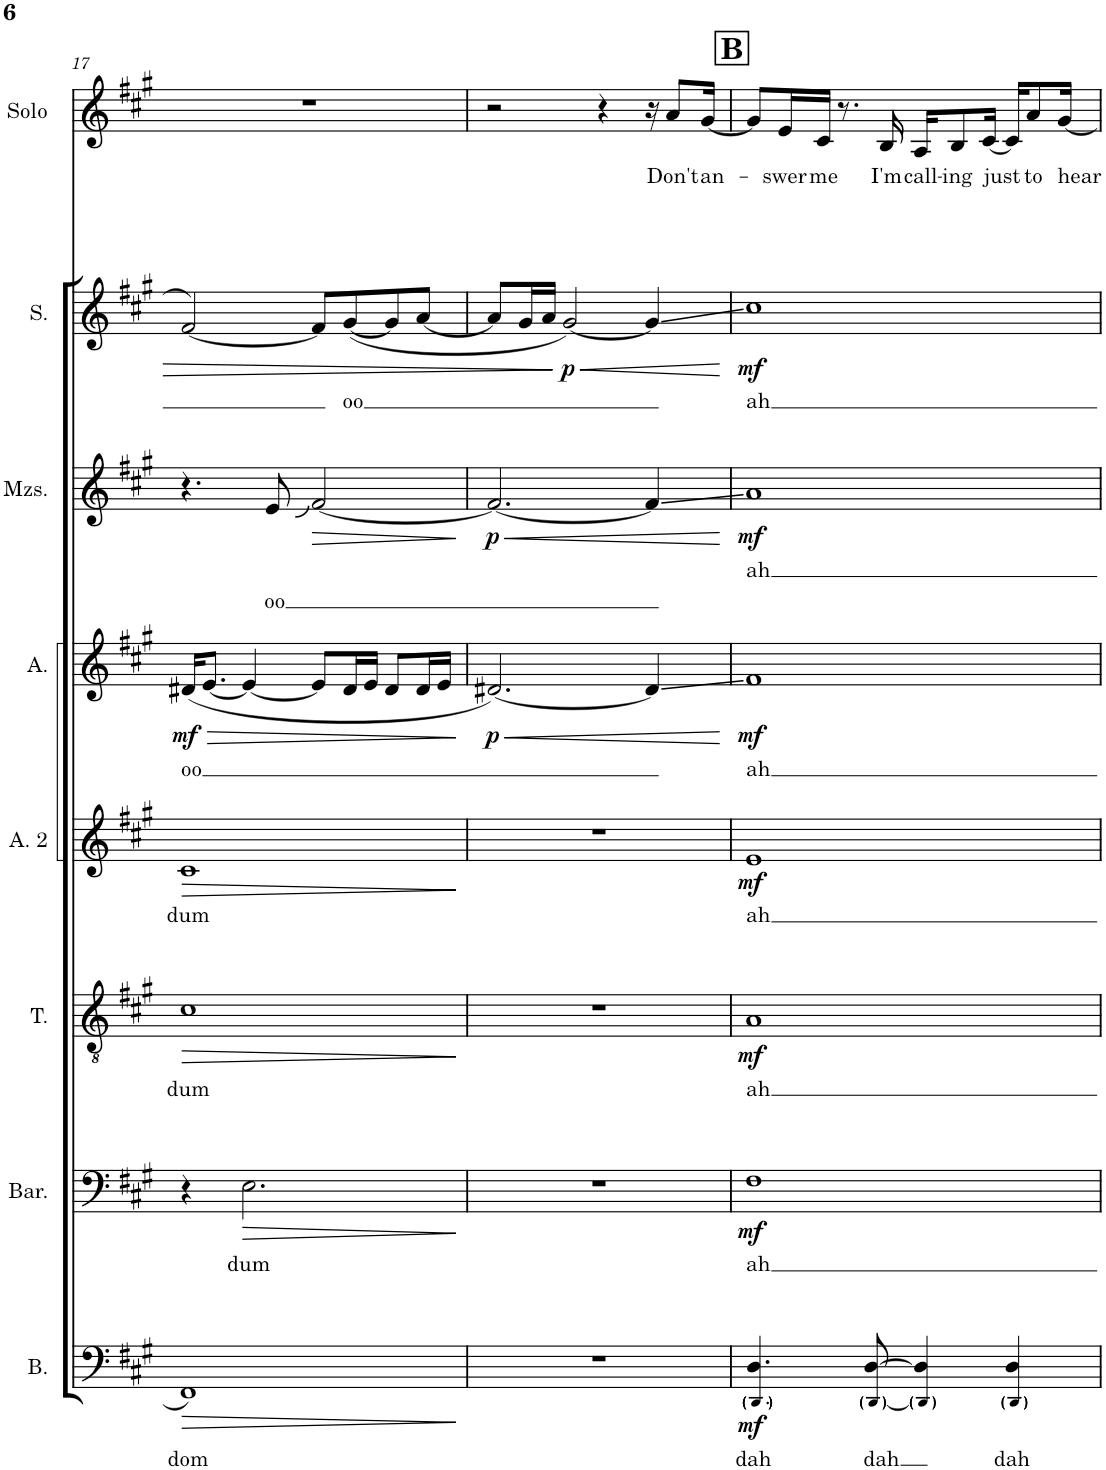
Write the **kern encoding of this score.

**kern	**text	**dynam	**kern	**text	**dynam	**kern	**text	**dynam	**kern	**text	**dynam	**kern	**text	**dynam	**kern	**text	**dynam	**kern	**text	**dynam	**kern	**text
*part8	*part8	*part8	*part7	*part7	*part7	*part6	*part6	*part6	*part5	*part5	*part5	*part4	*part4	*part4	*part3	*part3	*part3	*part2	*part2	*part2	*part1	*part1
*staff8	*staff8	*staff8	*staff7	*staff7	*staff7	*staff6	*staff6	*staff6	*staff5	*staff5	*staff5	*staff4	*staff4	*staff4	*staff3	*staff3	*staff3	*staff2	*staff2	*staff2	*staff1	*staff1
*I"Bass	*	*	*I"Baritone	*	*	*I"Tenor	*	*	*I"Alto 2	*	*	*I"Alto	*	*	*I"Mezzo-soprano	*	*	*I"Soprano	*	*	*I"Solo	*
*I'B.	*	*	*I'Bar.	*	*	*I'T.	*	*	*I'A. 2	*	*	*I'A.	*	*	*I'Mzs.	*	*	*I'S.	*	*	*I'Solo	*
!!LO:PB:g=z
*clefF4	*	*	*clefF4	*	*	*clefGv2	*	*	*clefG2	*	*	*clefG2	*	*	*clefG2	*	*	*clefG2	*	*	*clefG2	*
*k[f#c#g#]	*	*	*k[f#c#g#]	*	*	*k[f#c#g#]	*	*	*k[f#c#g#]	*	*	*k[f#c#g#]	*	*	*k[f#c#g#]	*	*	*k[f#c#g#]	*	*	*k[f#c#g#]	*
*M4/4	*	*	*M4/4	*	*	*M4/4	*	*	*M4/4	*	*	*M4/4	*	*	*M4/4	*	*	*M4/4	*	*	*M4/4	*
=17	=17	=17	=17	=17	=17	=17	=17	=17	=17	=17	=17	=17	=17	=17	=17	=17	=17	=17	=17	=17	=17	=17
!	!LO:LY:b	!LO:HP:b	!	!	!	!	!LO:LY:b	!LO:HP:b	!	!LO:LY:b	!LO:HP:b	!	!LO:LY:b	!LO:HP:b	!	!	!	!	!	!	!	!
!	!	!	!	!	!	!	!	!	!	!	!	!	!	!LO:DY:n=1:b	!	!	!	!	!	!	!	!
1FF#	dom	>	4r	.	.	1c#	dum	>	1c#	dum	>	(16d#X/KL	oo	> mf	4.r	.	.	[2f#/	.	.	1r	.
.	.	.	.	.	.	.	.	.	.	.	.	[8.e/J	.	.	.	.	.	.	.	.	.	.
!	!	!	!	!LO:LY:b	!LO:HP:b	!	!	!	!	!	!	!	!	!	!	!	!	!	!	!	!	!
.	.	.	2.E\	dum	>	.	.	.	.	.	.	4e/_	.	.	.	.	.	.	.	.	.	.
!	!	!	!	!	!	!	!	!	!	!	!	!	!	!	!	!LO:LY:b	!	!	!	!	!	!
.	.	.	.	.	.	.	.	.	.	.	.	.	.	.	8e/	oo	.	.	.	.	.	.
!	!	!	!	!	!	!	!	!	!	!	!	!	!	!	!	!	!LO:HP:b	!	!	!	!	!
.	.	.	.	.	.	.	.	.	.	.	.	8e/L]	.	.	[2f#/	.	>	8f#/L]	.	.	.	.
!	!	!	!	!	!	!	!	!	!	!	!	!	!	!	!	!	!	!	!LO:LY:b	!	!	!
.	.	.	.	.	.	.	.	.	.	.	.	16d#/L	.	.	.	.	.	([8g#/	oo	.	.	.
.	.	.	.	.	.	.	.	.	.	.	.	16e/JJ	.	.	.	.	.	.	.	.	.	.
.	.	.	.	.	.	.	.	.	.	.	.	8d#/L	.	.	.	.	.	8g#/]	.	.	.	.
.	.	.	.	.	.	.	.	.	.	.	.	16d#/L	.	.	.	.	.	[8a/J	.	.	.	.
.	.	.	.	.	.	.	.	.	.	.	.	16e/JJ	.	.	.	.	.	.	.	.	.	.
.	.	]	.	.	]	.	.	]	.	.	]	.	.	]	.	.	]	.	.	.	.	.
=18	=18	=18	=18	=18	=18	=18	=18	=18	=18	=18	=18	=18	=18	=18	=18	=18	=18	=18	=18	=18	=18	=18
!	!	!	!	!	!	!	!	!	!	!	!	!	!	!LO:HP:b	!	!	!LO:HP:b	!	!	!	!	!
!	!	!	!	!	!	!	!	!	!	!	!	!	!	!LO:DY:n=1:b	!	!	!LO:DY:n=1:b	!	!	!	!	!
1r	.	.	1r	.	.	1r	.	.	1r	.	.	[2.d#X/)	.	< p	2.f#/_	.	< p	8a/L]	.	.	2r	.
.	.	.	.	.	.	.	.	.	.	.	.	.	.	.	.	.	.	16g#/L	.	.	.	.
.	.	.	.	.	.	.	.	.	.	.	.	.	.	.	.	.	.	16a/JJ	.	.	.	.
!	!	!	!	!	!	!	!	!	!	!	!	!	!	!	!	!	!	!	!	!LO:HP:b	!	!
!	!	!	!	!	!	!	!	!	!	!	!	!	!	!	!	!	!	!	!	!LO:DY:n=1:b	!	!
.	.	.	.	.	.	.	.	.	.	.	.	.	.	.	.	.	.	[2g#/)	.	< p	.	.
.	.	.	.	.	.	.	.	.	.	.	.	.	.	.	.	.	.	.	.	.	4r	.
.	.	.	.	.	.	.	.	.	.	.	.	4d#/]	.	.	4f#/]	.	.	4g#/]	.	.	16r	.
!	!	!	!	!	!	!	!	!	!	!	!	!	!	!	!	!	!	!	!	!	!	!LO:LY:b
.	.	.	.	.	.	.	.	.	.	.	.	.	.	.	.	.	.	.	.	.	8a/L	Don't
!	!	!	!	!	!	!	!	!	!	!	!	!	!	!	!	!	!	!	!	!	!	!LO:LY:b
.	.	.	.	.	.	.	.	.	.	.	.	.	.	.	.	.	.	.	.	.	[16g#/Jk	an-
.	.	.	.	.	.	.	.	.	.	.	.	.	.	[	.	.	[	.	.	[	.	.
!!LO:REH:place=s1:a:B:cj:fs=14:t=B
=19	=19	=19	=19	=19	=19	=19	=19	=19	=19	=19	=19	=19	=19	=19	=19	=19	=19	=19	=19	=19	=19	=19
!	!LO:LY:b	!LO:DY:b	!	!LO:LY:b	!LO:DY:b	!	!LO:LY:b	!LO:DY:b	!	!LO:LY:b	!LO:DY:b	!	!LO:LY:b	!LO:DY:b	!	!LO:LY:b	!LO:DY:b	!	!LO:LY:b	!LO:DY:b	!	!
4.DD!/ 4.D/	dah	mf	1F#	ah	mf	1A	ah	mf	1e	ah	mf	1f#	ah	mf	1a	ah	mf	1cc#	ah	mf	8g#/L]	.
!	!	!	!	!	!	!	!	!	!	!	!	!	!	!	!	!	!	!	!	!	!	!LO:LY:b
.	.	.	.	.	.	.	.	.	.	.	.	.	.	.	.	.	.	.	.	.	16e/L	-swer
!	!	!	!	!	!	!	!	!	!	!	!	!	!	!	!	!	!	!	!	!	!	!LO:LY:b
.	.	.	.	.	.	.	.	.	.	.	.	.	.	.	.	.	.	.	.	.	16c#/JJ	me
.	.	.	.	.	.	.	.	.	.	.	.	.	.	.	.	.	.	.	.	.	8.r	.
!	!LO:LY:b	!	!	!	!	!	!	!	!	!	!	!	!	!	!	!	!	!	!	!	!	!
[8DD!/ [8D/	dah	.	.	.	.	.	.	.	.	.	.	.	.	.	.	.	.	.	.	.	.	.
!	!	!	!	!	!	!	!	!	!	!	!	!	!	!	!	!	!	!	!	!	!	!LO:LY:b
.	.	.	.	.	.	.	.	.	.	.	.	.	.	.	.	.	.	.	.	.	16B/	I'm
!	!	!	!	!	!	!	!	!	!	!	!	!	!	!	!	!	!	!	!	!	!	!LO:LY:b
4DD!/] 4D/]	.	.	.	.	.	.	.	.	.	.	.	.	.	.	.	.	.	.	.	.	16A/KL	call-
!	!	!	!	!	!	!	!	!	!	!	!	!	!	!	!	!	!	!	!	!	!	!LO:LY:b
.	.	.	.	.	.	.	.	.	.	.	.	.	.	.	.	.	.	.	.	.	8B/	-ing
!	!	!	!	!	!	!	!	!	!	!	!	!	!	!	!	!	!	!	!	!	!	!LO:LY:b
.	.	.	.	.	.	.	.	.	.	.	.	.	.	.	.	.	.	.	.	.	[16c#/Jk	just
!	!LO:LY:b	!	!	!	!	!	!	!	!	!	!	!	!	!	!	!	!	!	!	!	!	!
4DD!/ 4D/	dah	.	.	.	.	.	.	.	.	.	.	.	.	.	.	.	.	.	.	.	16c#/KL]	.
!	!	!	!	!	!	!	!	!	!	!	!	!	!	!	!	!	!	!	!	!	!	!LO:LY:b
.	.	.	.	.	.	.	.	.	.	.	.	.	.	.	.	.	.	.	.	.	8a/	to
!	!	!	!	!	!	!	!	!	!	!	!	!	!	!	!	!	!	!	!	!	!	!LO:LY:b
.	.	.	.	.	.	.	.	.	.	.	.	.	.	.	.	.	.	.	.	.	[16g#/Jk	hear
=	=	=	=	=	=	=	=	=	=	=	=	=	=	=	=	=	=	=	=	=	=	=
*-	*-	*-	*-	*-	*-	*-	*-	*-	*-	*-	*-	*-	*-	*-	*-	*-	*-	*-	*-	*-	*-	*-
